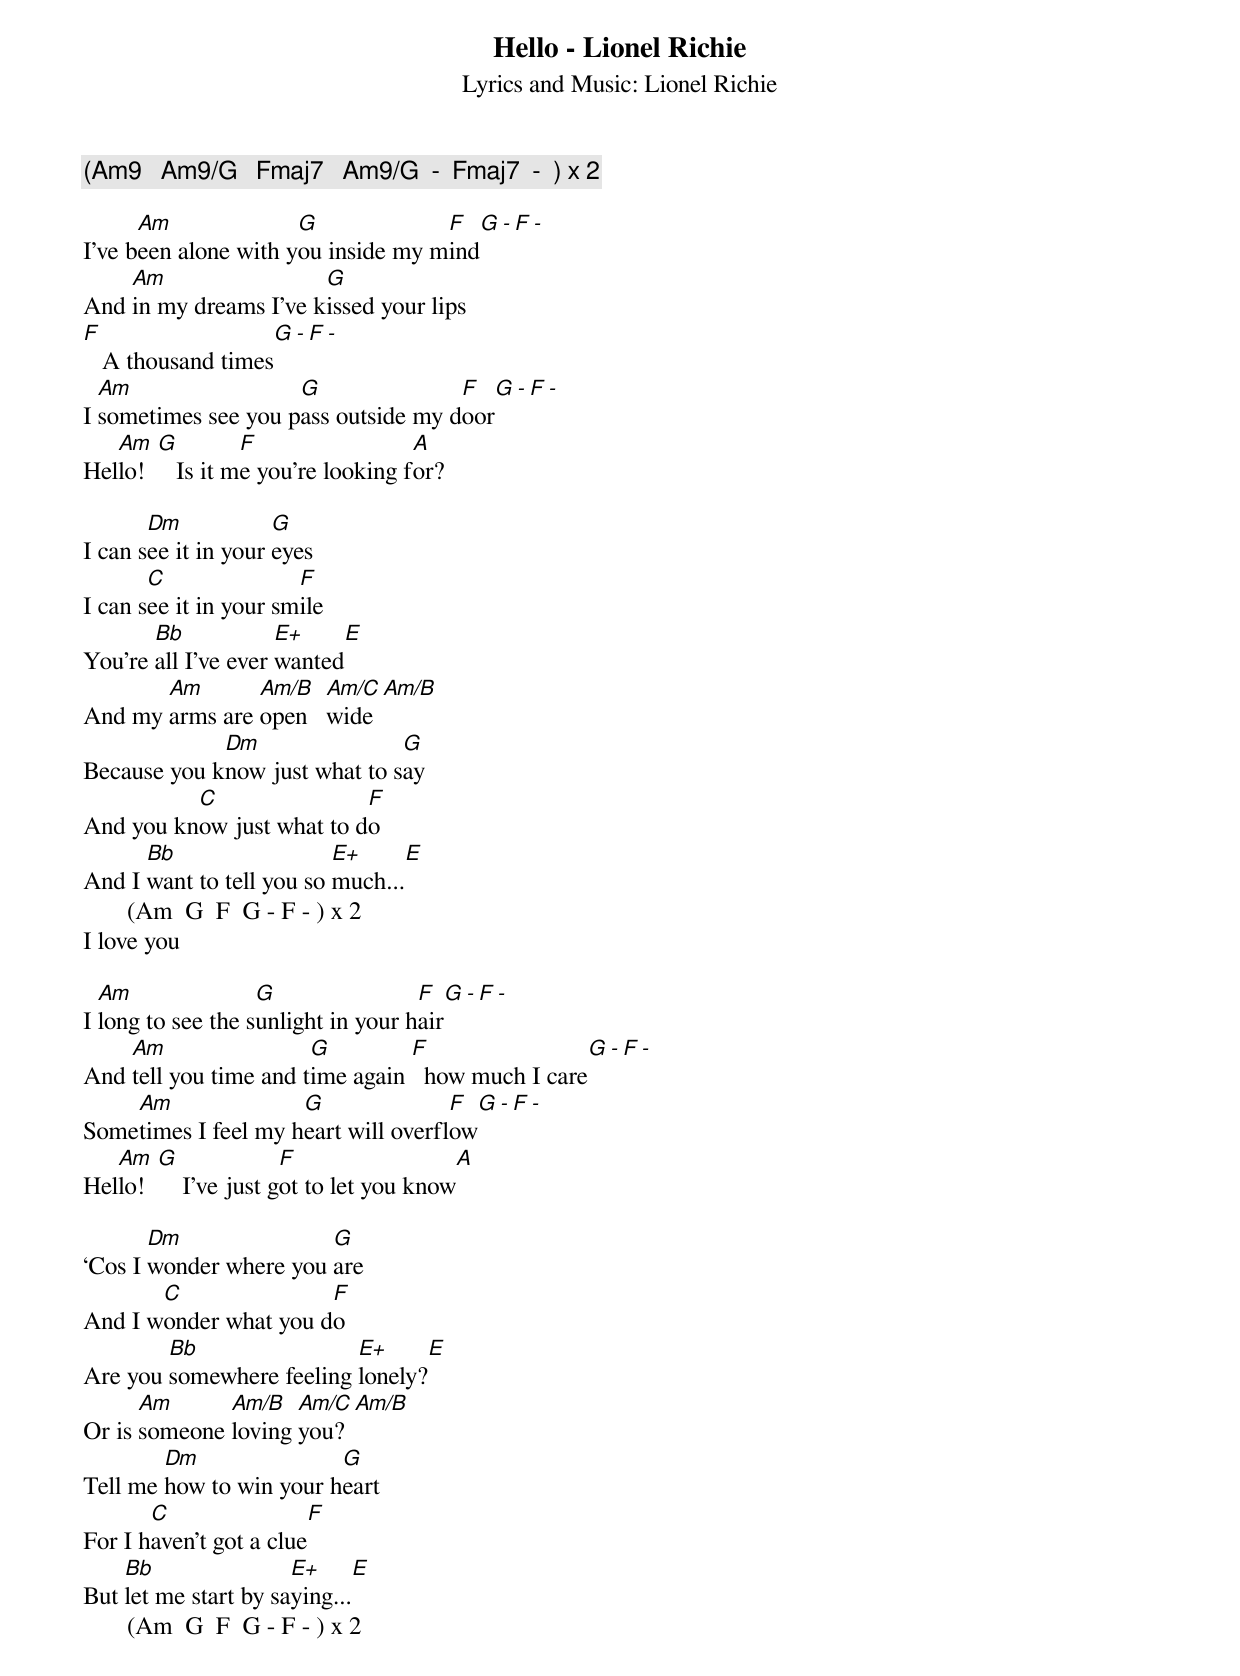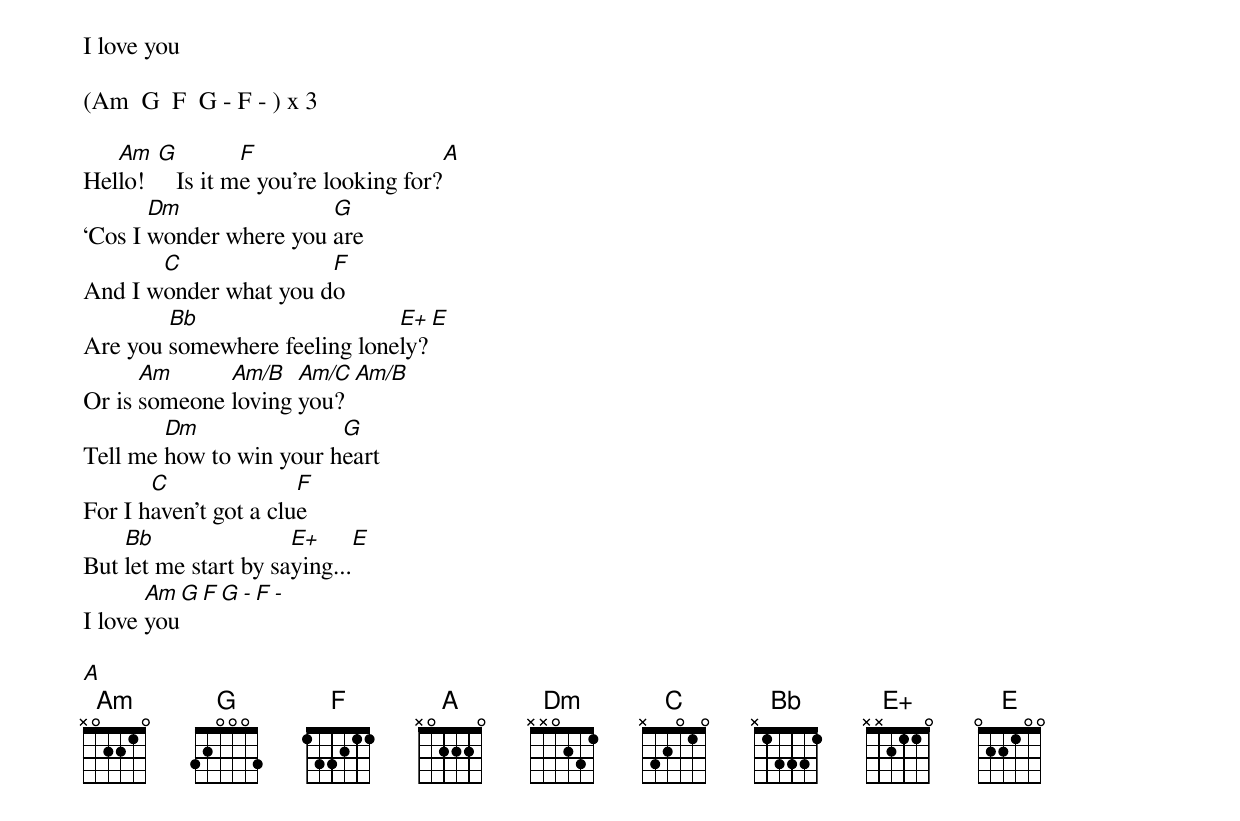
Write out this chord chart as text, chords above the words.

Hello - Lionel Richie
Lyrics and Music: Lionel Richie

{Extended version of chords thorughout the whole song}
(Am9   Am9/G   Fmaj7   Am9/G  -  Fmaj7  -  ) x 2

      Am              G             F    G - F -
I've been alone with you inside my mind
    Am                 G
And in my dreams I've kissed your lips
F                    G - F -
   A thousand times
  Am                 G               F    G - F -
I sometimes see you pass outside my door
   Am   G         F                 A
Hello!     Is it me you're looking for?

       Dm            G
I can see it in your eyes
       C               F
I can see it in your smile
       Bb            E+     E
You're all I've ever wanted
       Am       Am/B   Am/C   Am/B
And my arms are open   wide
             Dm                G
Because you know just what to say
          C                F
And you know just what to do
      Bb                  E+     E
And I want to tell you so much...
       (Am  G  F  G - F - ) x 2
I love you

  Am               G                F    G - F -
I long to see the sunlight in your hair
    Am                 G         F                 G - F -
And tell you time and time again   how much I care
    Am               G               F    G - F -
Sometimes I feel my heart will overflow
   Am   G              F                   A
Hello!      I've just got to let you know

       Dm               G
‘Cos I wonder where you are
       C               F
And I wonder what you do
        Bb                E+      E
Are you somewhere feeling lonely?
      Am      Am/B   Am/C   Am/B
Or is someone loving you?
        Dm               G
Tell me how to win your heart
       C                F
For I haven't got a clue
    Bb                E+     E
But let me start by saying...
       (Am  G  F  G - F - ) x 2
I love you

(Am  G  F  G - F - ) x 3

   Am   G         F                     A
Hello!     Is it me you're looking for?
       Dm               G
‘Cos I wonder where you are
       C               F
And I wonder what you do
        Bb                    E+  E
Are you somewhere feeling lonely?
      Am      Am/B   Am/C   Am/B
Or is someone loving you?
        Dm               G
Tell me how to win your heart
       C               F
For I haven't got a clue
    Bb                E+     E
But let me start by saying...
       Am  G  F  G - F -
I love you

A
